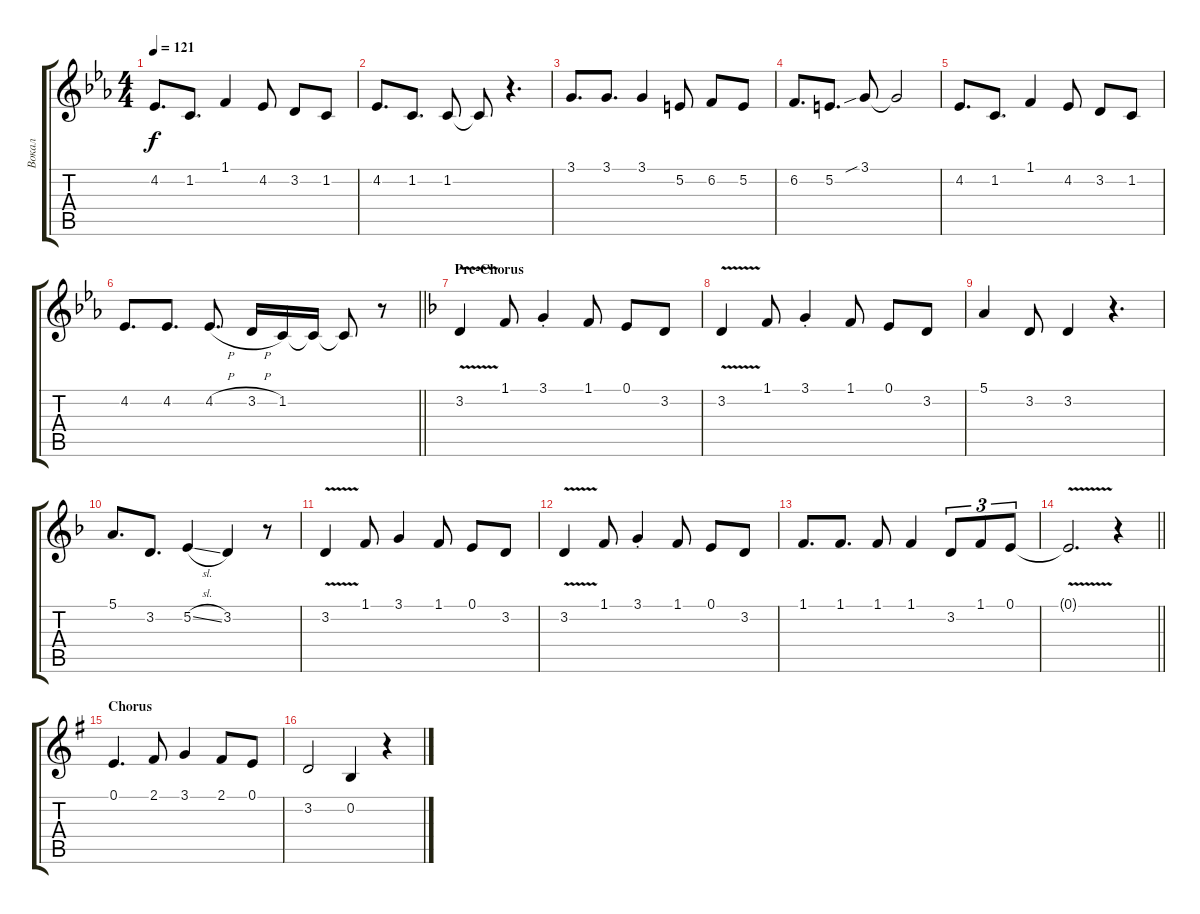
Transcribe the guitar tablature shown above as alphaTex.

\track ("Вокал" "Вокал") {instrument trumpet}
\staff {score tabs}
\tuning (E4 B3 G3 D3 A2 E2) {hide}
\ts (4 4)
\tempo 121
\clef g2
\ks cminor
4.2.8{d dy f} 1.2.8{d} 1.1.4 4.2.8 3.2.8 1.2.8 |
4.2.8{d} 1.2.8{d} 1.2.8 1.2{t}.8 r.4{d} |
3.1.8{d} 3.1.8{d} 3.1.4 5.2.8 6.2.8 5.2.8 |
6.2.8{d} 5.2.8{d} 3.1{sib}.8 3.1{t}.2 |
4.2.8{d} 1.2.8{d} 1.1.4 4.2.8 3.2.8 1.2.8 |
\barLineRight lightlight
4.2.8{d} 4.2.8{d} 4.2{h}.8{d} 3.2{h}.16 1.2.16 1.2{t}.16 1.2{t}.8 r.8 |
\section ("" "Pre-Chorus")
\ks dminor
3.2{v}.4 1.1.8 3.1{st}.4 1.1.8 0.1.8 3.2.8 |
3.2{v}.4 1.1.8 3.1{st}.4 1.1.8 0.1.8 3.2.8 |
5.1.4 3.2.8 3.2.4 r.4{d} |
5.1.8{d} 3.2.8{d} 5.2{sl}.4 3.2.4 r.8 |
3.2{v}.4 1.1.8 3.1.4 1.1.8 0.1.8 3.2.8 |
3.2{v}.4 1.1.8 3.1{st}.4 1.1.8 0.1.8 3.2.8 |
1.1.8{d} 1.1.8{d} 1.1.8 1.1.4 3.2.8{tu (3 2)} 1.1.8{tu (3 2)} 0.1.8{tu (3 2)} |
\barLineRight lightlight
0.1{v t}.2{d} r.4 |
\section ("" "Chorus")
\ks eminor
0.1.4{d} 2.1.8 3.1.4 2.1.8 0.1.8 |
3.2.2 0.2.4 r.4
